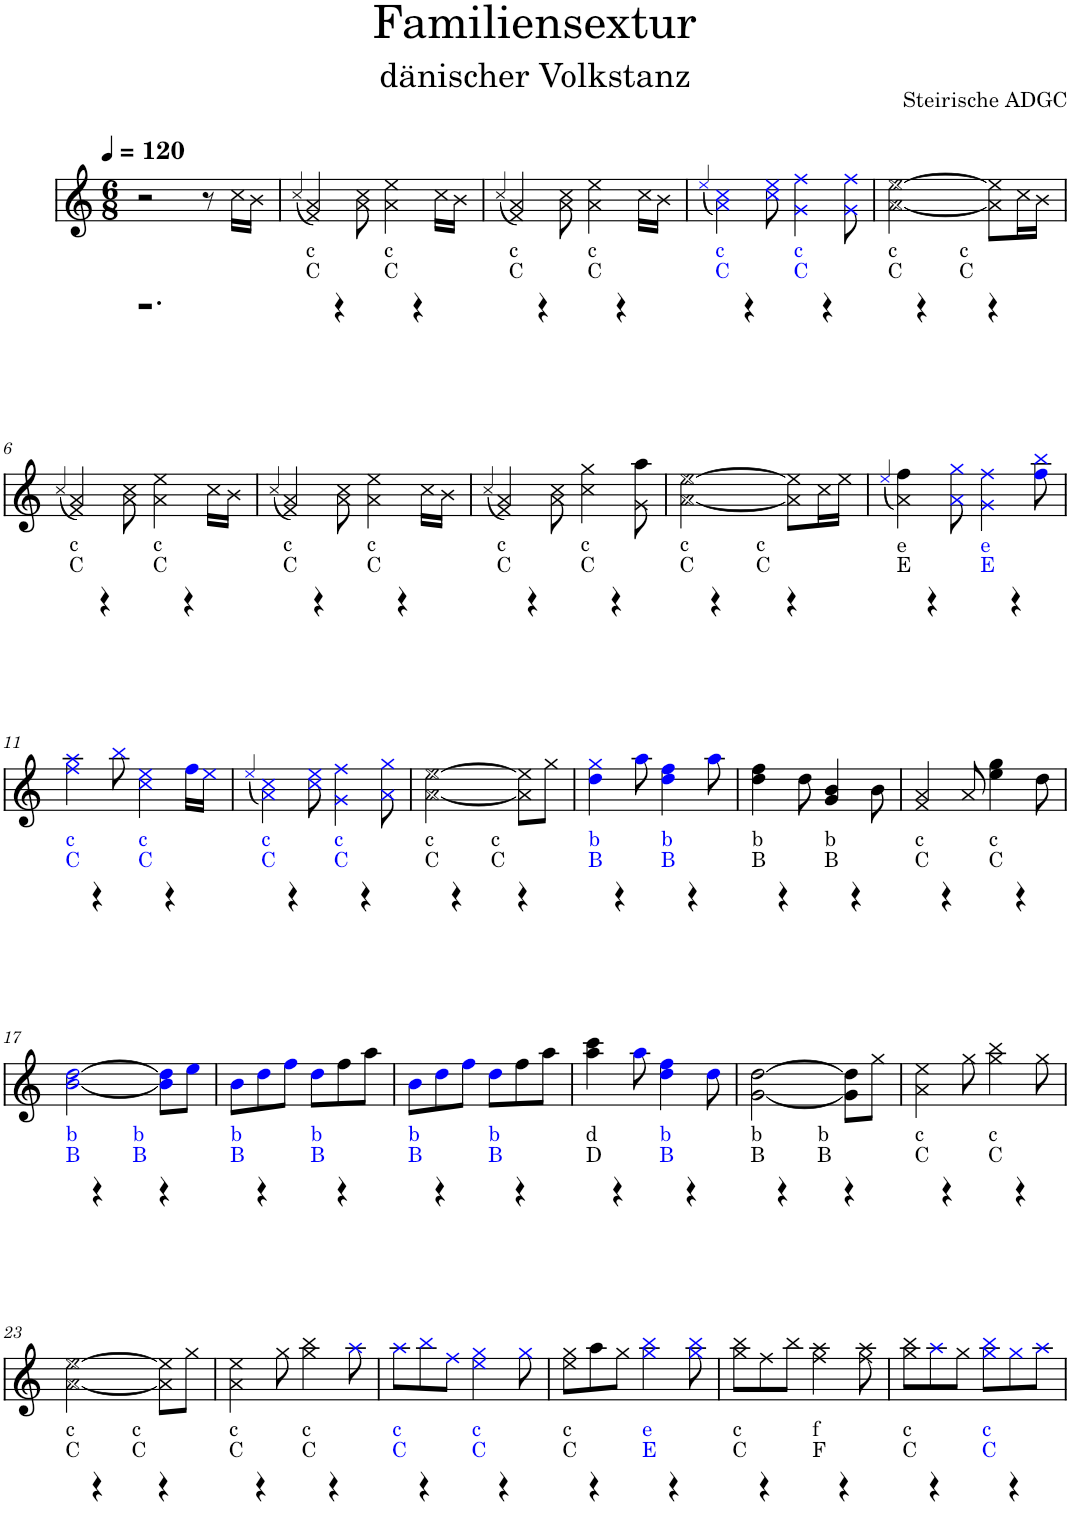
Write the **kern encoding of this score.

**kern	**kern	**kern
*part3	*part2	*part1
*staff3	*staff2	*staff1
*I"Akkordeon	*I"Akkordeon	*I"Akkordeon
*stria5	*stria5	*
*clefG2	*clefF4	*clefG2
*k[]	*k[]	*k[]
*M6/8	*M6/8	*M6/8
*MM120	*MM120	*MM120
=1	=1	=1
!	!LO:N:vis=2	!
2.r	2.r	2r
.	.	8r
.	.	16cc\LL
.	.	16b\JJ
=2	=2	=2
.	.	(4qcc/
!LO:TX:a:t=C	!	!
!LO:TX:a:t=c	!	!
8ryy	8GG' 8G'	4f/ 4a/)
4r	4r	.
.	.	8a\ 8cc\
!LO:TX:a:t=C	!	!
!LO:TX:a:t=c	!	!
8ryy	8GG' 8G'	4a\ 4ee\
4r	4r	.
.	.	16cc\LL
.	.	16b\JJ
=3	=3	=3
.	.	(4qcc/
!LO:TX:a:t=C	!	!
!LO:TX:a:t=c	!	!
8ryy	8GG' 8G'	4f/ 4a/)
4r	4r	.
.	.	8a\ 8cc\
!LO:TX:a:t=C	!	!
!LO:TX:a:t=c	!	!
8ryy	8GG' 8G'	4a\ 4ee\
4r	4r	.
.	.	16cc\LL
.	.	16b\JJ
=4	=4	=4
.	.	(4qeei/
!LO:TX:a:color=#0000FF:t=C	!	!
!LO:TX:a:color=#0000FF:t=c	!	!
8ryy	8DD' 8D'	4ai\ 4cci\)
4r	4r	.
.	.	8cci\ 8eei\
!LO:TX:a:color=#0000FF:t=C	!	!
!LO:TX:a:color=#0000FF:t=c	!	!
8ryy	8DD' 8D'	4gi\ 4ffi\
4r	4r	.
.	.	8gi\ 8ffi\
=5	=5	=5
!LO:TX:a:t=C	!	!
!LO:TX:a:t=c	!	!
8ryy	8GG' 8G'	[2a\ [2ee\
4r	4r	.
!LO:TX:a:t=C	!	!
!LO:TX:a:t=c	!	!
8ryy	8GG' 8G'	.
4r	4r	8a\] 8ee\]L
.	.	16cc\L
.	.	16b\JJ
!!LO:LB:g=z
=6	=6	=6
.	.	(4qcc/
!LO:TX:a:t=C	!	!
!LO:TX:a:t=c	!	!
8ryy	8GG' 8G'	4f/ 4a/)
4r	4r	.
.	.	8a\ 8cc\
!LO:TX:a:t=C	!	!
!LO:TX:a:t=c	!	!
8ryy	8GG' 8G'	4a\ 4ee\
4r	4r	.
.	.	16cc\LL
.	.	16b\JJ
=7	=7	=7
.	.	(4qcc/
!LO:TX:a:t=C	!	!
!LO:TX:a:t=c	!	!
8ryy	8GG' 8G'	4f/ 4a/)
4r	4r	.
.	.	8a\ 8cc\
!LO:TX:a:t=C	!	!
!LO:TX:a:t=c	!	!
8ryy	8GG' 8G'	4a\ 4ee\
4r	4r	.
.	.	16cc\LL
.	.	16b\JJ
=8	=8	=8
.	.	(4qcc/
!LO:TX:a:t=C	!	!
!LO:TX:a:t=c	!	!
8ryy	8GG' 8G'	4f/ 4a/)
4r	4r	.
.	.	8a\ 8cc\
!LO:TX:a:t=C	!	!
!LO:TX:a:t=c	!	!
8ryy	8GG' 8G'	4cc\ 4gg\
4r	4r	.
.	.	8g\ 8aa\
=9	=9	=9
!LO:TX:a:t=C	!	!
!LO:TX:a:t=c	!	!
8ryy	8GG' 8G'	[2a\ [2ee\
4r	4r	.
!LO:TX:a:t=C	!	!
!LO:TX:a:t=c	!	!
8ryy	8GG' 8G'	.
4r	4r	8a\] 8ee\]L
.	.	16cc\L
.	.	16ee\JJ
=10	=10	=10
.	.	(4qeei/
!LO:TX:a:t=E	!	!
!LO:TX:a:t=e	!	!
8ryy	8BBB' 8BB'	4a\ 4ff\)
4r	4r	.
.	.	8ai\ 8ggi\
!LO:TX:a:color=#0000FF:t=E	!	!
!LO:TX:a:color=#0000FF:t=e	!	!
8ryy	8CC' 8C'	4gi\ 4ffi\
4r	4r	.
.	.	8ffi\ 8bbi\
!!LO:LB:g=z
=11	=11	=11
!LO:TX:a:color=#0000FF:t=C	!	!
!LO:TX:a:color=#0000FF:t=c	!	!
8ryy	8DD' 8D'	4ffi\ 4aai\
4r	4r	.
.	.	8bbi\
!LO:TX:a:color=#0000FF:t=C	!	!
!LO:TX:a:color=#0000FF:t=c	!	!
8ryy	8DD' 8D'	4cci\ 4eei\
4r	4r	.
.	.	16ffi\LL
.	.	16eei\JJ
=12	=12	=12
.	.	(4qeei/
!LO:TX:a:color=#0000FF:t=C	!	!
!LO:TX:a:color=#0000FF:t=c	!	!
8ryy	8DD' 8D'	4ai\ 4cci\)
4r	4r	.
.	.	8cci\ 8eei\
!LO:TX:a:color=#0000FF:t=C	!	!
!LO:TX:a:color=#0000FF:t=c	!	!
8ryy	8DD' 8D'	4gi\ 4ffi\
4r	4r	.
.	.	8ai\ 8ggi\
=13	=13	=13
!LO:TX:a:t=C	!	!
!LO:TX:a:t=c	!	!
8ryy	8GG' 8G'	[2a\ [2ee\
4r	4r	.
!LO:TX:a:t=C	!	!
!LO:TX:a:t=c	!	!
8ryy	8GG' 8G'	.
4r	4r	8a\] 8ee\]L
.	.	8gg\J
=14	=14	=14
!LO:TX:a:color=#0000FF:t=B	!	!
!LO:TX:a:color=#0000FF:t=b	!	!
8ryy	8AA' 8A'	4ddi\ 4ggi\
4r	4r	.
.	.	8aai\
!LO:TX:a:color=#0000FF:t=B	!	!
!LO:TX:a:color=#0000FF:t=b	!	!
8ryy	8AA' 8A'	4ddi\ 4ffi\
4r	4r	.
.	.	8aai\
=15	=15	=15
!LO:TX:a:t=B	!	!
!LO:TX:a:t=b	!	!
8ryy	8DD' 8D'	4dd\ 4ff\
4r	4r	.
.	.	8dd\
!LO:TX:a:t=B	!	!
!LO:TX:a:t=b	!	!
8ryy	8DD' 8D'	4g/ 4b/
4r	4r	.
.	.	8b\
=16	=16	=16
!LO:TX:a:t=C	!	!
!LO:TX:a:t=c	!	!
8ryy	8GG' 8G'	4f/ 4a/
4r	4r	.
.	.	8a/
!LO:TX:a:t=C	!	!
!LO:TX:a:t=c	!	!
8ryy	8GG' 8G'	4ee\ 4gg\
4r	4r	.
.	.	8dd\
!!LO:LB:g=z
=17	=17	=17
!LO:TX:a:color=#0000FF:t=B	!	!
!LO:TX:a:color=#0000FF:t=b	!	!
8ryy	8AA' 8A'	[2bi\ [2ddi\
4r	4r	.
!LO:TX:a:color=#0000FF:t=B	!	!
!LO:TX:a:color=#0000FF:t=b	!	!
8ryy	8AA' 8A'	.
4r	4r	8bi\] 8ddi\]L
.	.	8eei\J
=18	=18	=18
!LO:TX:a:color=#0000FF:t=B	!	!
!LO:TX:a:color=#0000FF:t=b	!	!
8ryy	8AA' 8A'	8bi\L
4r	4r	8ddi\
.	.	8ffi\J
!LO:TX:a:color=#0000FF:t=B	!	!
!LO:TX:a:color=#0000FF:t=b	!	!
8ryy	8AA' 8A'	8ddi\L
4r	4r	8ff\
.	.	8aa\J
=19	=19	=19
!LO:TX:a:color=#0000FF:t=B	!	!
!LO:TX:a:color=#0000FF:t=b	!	!
8ryy	8AA' 8A'	8bi\L
4r	4r	8ddi\
.	.	8ffi\J
!LO:TX:a:color=#0000FF:t=B	!	!
!LO:TX:a:color=#0000FF:t=b	!	!
8ryy	8AA' 8A'	8ddi\L
4r	4r	8ff\
.	.	8aa\J
=20	=20	=20
!LO:TX:a:t=D	!	!
!LO:TX:a:t=d	!	!
8ryy	8FF#' 8F#'	4aa\ 4ccc\
4r	4r	.
.	.	8aai\
!LO:TX:a:color=#0000FF:t=B	!	!
!LO:TX:a:color=#0000FF:t=b	!	!
8ryy	8AA' 8A'	4ddi\ 4ffi\
4r	4r	.
.	.	8ddi\
=21	=21	=21
!LO:TX:a:t=B	!	!
!LO:TX:a:t=b	!	!
8ryy	8DD' 8D'	[2g\ [2dd\
4r	4r	.
!LO:TX:a:t=B	!	!
!LO:TX:a:t=b	!	!
8ryy	8DD' 8D'	.
4r	4r	8g\] 8dd\]L
.	.	8gg\J
=22	=22	=22
!LO:TX:a:t=C	!	!
!LO:TX:a:t=c	!	!
8ryy	8GG' 8G'	4a\ 4ee\
4r	4r	.
.	.	8gg\
!LO:TX:a:t=C	!	!
!LO:TX:a:t=c	!	!
8ryy	8GG' 8G'	4gg\ 4bb\
4r	4r	.
.	.	8gg\
!!LO:LB:g=z
=23	=23	=23
!LO:TX:a:t=C	!	!
!LO:TX:a:t=c	!	!
8ryy	8GG' 8G'	[2a\ [2ee\
4r	4r	.
!LO:TX:a:t=C	!	!
!LO:TX:a:t=c	!	!
8ryy	8GG' 8G'	.
4r	4r	8a\] 8ee\]L
.	.	8gg\J
=24	=24	=24
!LO:TX:a:t=C	!	!
!LO:TX:a:t=c	!	!
8ryy	8GG' 8G'	4a\ 4ee\
4r	4r	.
.	.	8gg\
!LO:TX:a:t=C	!	!
!LO:TX:a:t=c	!	!
8ryy	8GG' 8G'	4gg\ 4bb\
4r	4r	.
.	.	8aai\
=25	=25	=25
!LO:TX:a:color=#0000FF:t=C	!	!
!LO:TX:a:color=#0000FF:t=c	!	!
8ryy	8DD' 8D'	8aai\L
4r	4r	8bbi\
.	.	8ffi\J
!LO:TX:a:color=#0000FF:t=C	!	!
!LO:TX:a:color=#0000FF:t=c	!	!
8ryy	8DD' 8D'	4eei\ 4ggi\
4r	4r	.
.	.	8ggi\
=26	=26	=26
!LO:TX:a:t=C	!	!
!LO:TX:a:t=c	!	!
8ryy	8GG' 8G'	8ee\ 8gg\L
4r	4r	8aa\
.	.	8gg\J
!LO:TX:a:color=#0000FF:t=E	!	!
!LO:TX:a:color=#0000FF:t=e	!	!
8ryy	8CC' 8C'	4ggi\ 4bbi\
4r	4r	.
.	.	8ggi\ 8bbi\
=27	=27	=27
!LO:TX:a:t=C	!	!
!LO:TX:a:t=c	!	!
8ryy	8GG' 8G'	8gg\ 8bb\L
4r	4r	8ff\
.	.	8bb\J
!LO:TX:a:t=F	!	!
!LO:TX:a:t=f	!	!
8ryy	8CC' 8C'	4ff\ 4aa\
4r	4r	.
.	.	8ff\ 8aa\
=28	=28	=28
!LO:TX:a:t=C	!	!
!LO:TX:a:t=c	!	!
8ryy	8GG' 8G'	8gg\ 8bb\L
4r	4r	8aai\
.	.	8gg\J
!LO:TX:a:color=#0000FF:t=C	!	!
!LO:TX:a:color=#0000FF:t=c	!	!
8ryy	8DD' 8D'	8ggi\ 8bbi\L
4r	4r	8ggi\
.	.	8aai\J
=	=	=
*-	*-	*-
